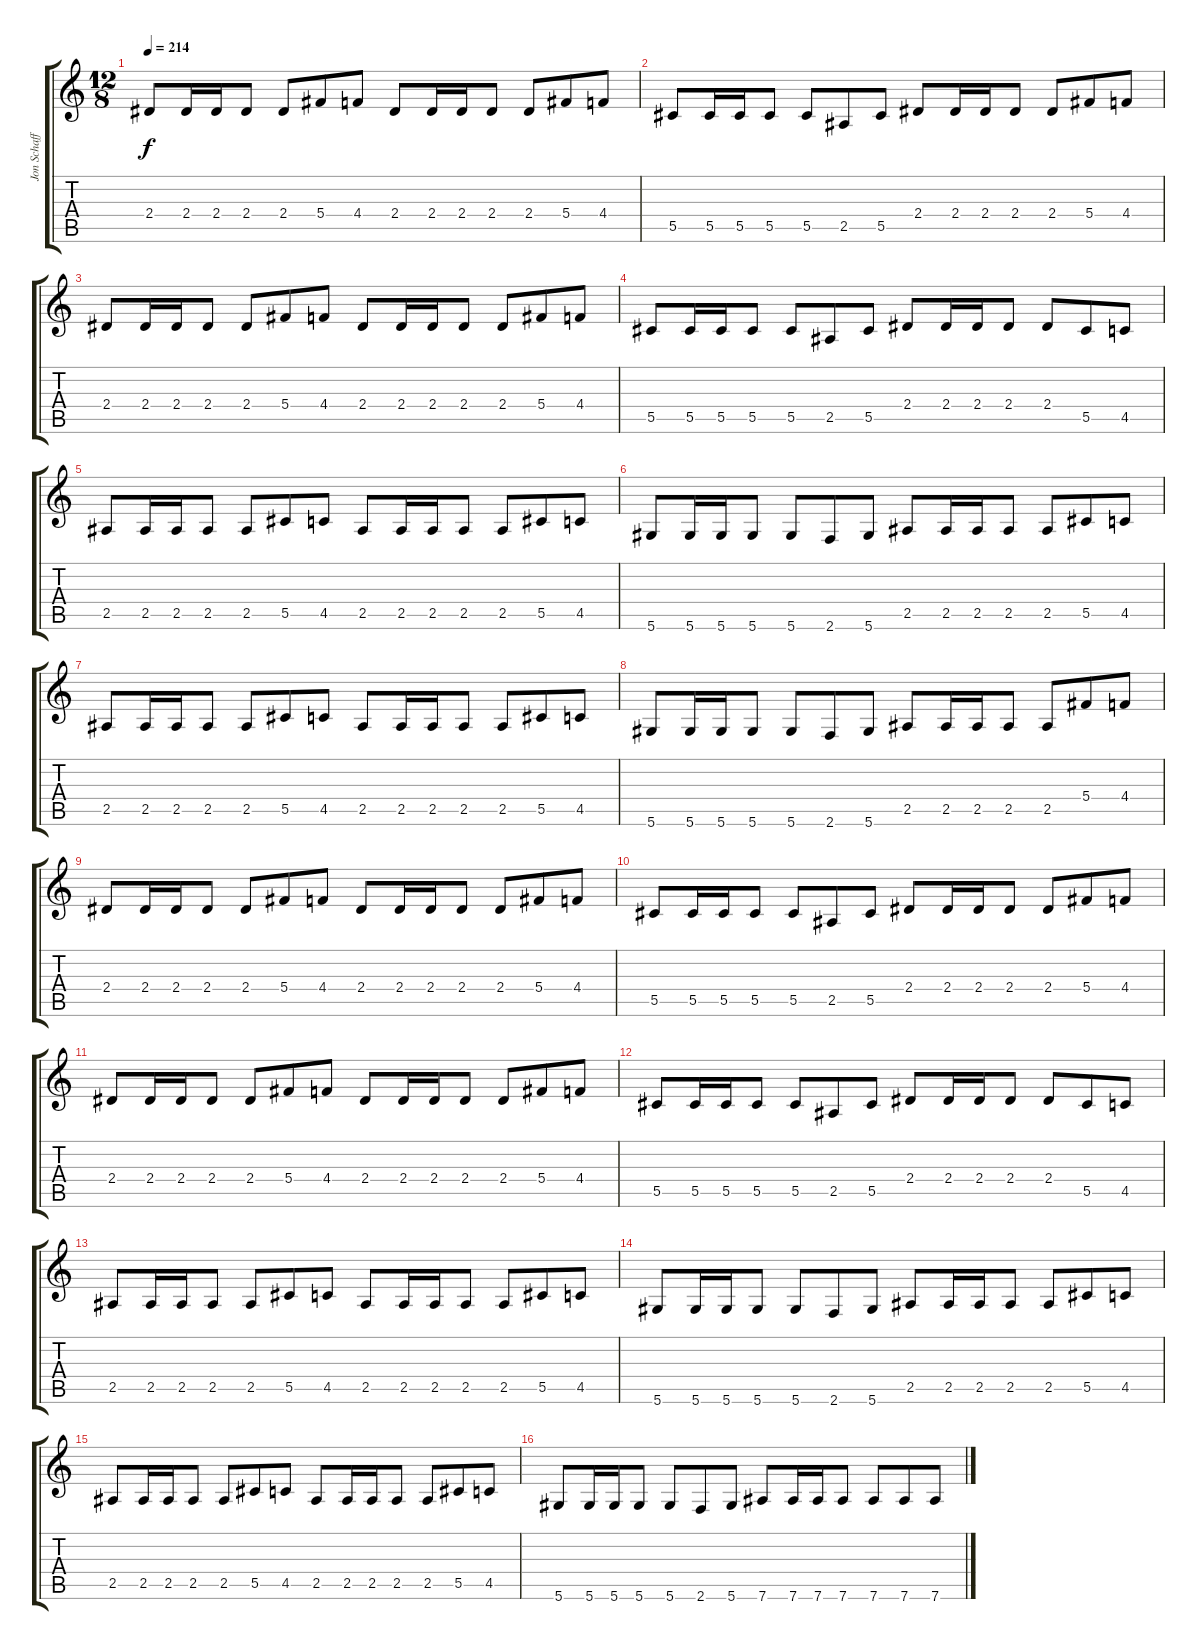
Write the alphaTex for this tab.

\track ("Jon Schaffer" "Jon Schaff") {instrument distortionguitar}
\staff {score tabs}
\tuning (Eb4 Bb3 Gb3 Db3 Ab2 Eb2) {hide}
\ts (12 8)
\tempo 214
\clef g2
\ks c
2.4.8{dy f} 2.4.16 2.4.16 2.4.8 2.4.8 5.4.8 4.4.8 2.4.8 2.4.16 2.4.16 2.4.8 2.4.8 5.4.8 4.4.8 |
5.5.8 5.5.16 5.5.16 5.5.8 5.5.8 2.5.8 5.5.8 2.4.8 2.4.16 2.4.16 2.4.8 2.4.8 5.4.8 4.4.8 |
2.4.8 2.4.16 2.4.16 2.4.8 2.4.8 5.4.8 4.4.8 2.4.8 2.4.16 2.4.16 2.4.8 2.4.8 5.4.8 4.4.8 |
5.5.8 5.5.16 5.5.16 5.5.8 5.5.8 2.5.8 5.5.8 2.4.8 2.4.16 2.4.16 2.4.8 2.4.8 5.5.8 4.5.8 |
2.5.8 2.5.16 2.5.16 2.5.8 2.5.8 5.5.8 4.5.8 2.5.8 2.5.16 2.5.16 2.5.8 2.5.8 5.5.8 4.5.8 |
5.6.8 5.6.16 5.6.16 5.6.8 5.6.8 2.6.8 5.6.8 2.5.8 2.5.16 2.5.16 2.5.8 2.5.8 5.5.8 4.5.8 |
2.5.8 2.5.16 2.5.16 2.5.8 2.5.8 5.5.8 4.5.8 2.5.8 2.5.16 2.5.16 2.5.8 2.5.8 5.5.8 4.5.8 |
5.6.8 5.6.16 5.6.16 5.6.8 5.6.8 2.6.8 5.6.8 2.5.8 2.5.16 2.5.16 2.5.8 2.5.8 5.4.8 4.4.8 |
2.4.8 2.4.16 2.4.16 2.4.8 2.4.8 5.4.8 4.4.8 2.4.8 2.4.16 2.4.16 2.4.8 2.4.8 5.4.8 4.4.8 |
5.5.8 5.5.16 5.5.16 5.5.8 5.5.8 2.5.8 5.5.8 2.4.8 2.4.16 2.4.16 2.4.8 2.4.8 5.4.8 4.4.8 |
2.4.8 2.4.16 2.4.16 2.4.8 2.4.8 5.4.8 4.4.8 2.4.8 2.4.16 2.4.16 2.4.8 2.4.8 5.4.8 4.4.8 |
5.5.8 5.5.16 5.5.16 5.5.8 5.5.8 2.5.8 5.5.8 2.4.8 2.4.16 2.4.16 2.4.8 2.4.8 5.5.8 4.5.8 |
2.5.8 2.5.16 2.5.16 2.5.8 2.5.8 5.5.8 4.5.8 2.5.8 2.5.16 2.5.16 2.5.8 2.5.8 5.5.8 4.5.8 |
5.6.8 5.6.16 5.6.16 5.6.8 5.6.8 2.6.8 5.6.8 2.5.8 2.5.16 2.5.16 2.5.8 2.5.8 5.5.8 4.5.8 |
2.5.8 2.5.16 2.5.16 2.5.8 2.5.8 5.5.8 4.5.8 2.5.8 2.5.16 2.5.16 2.5.8 2.5.8 5.5.8 4.5.8 |
5.6.8 5.6.16 5.6.16 5.6.8 5.6.8 2.6.8 5.6.8 7.6.8 7.6.16 7.6.16 7.6.8 7.6.8 7.6.8 7.6.8
